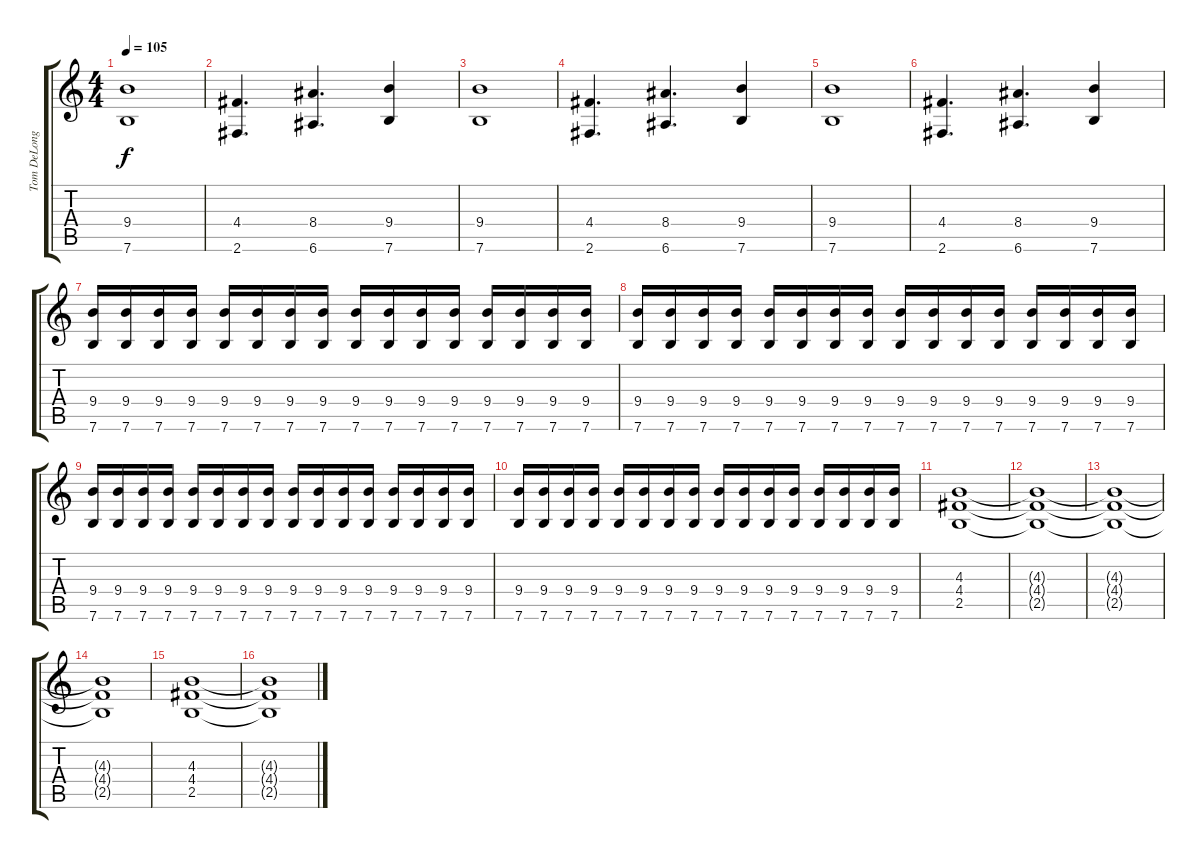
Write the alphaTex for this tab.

\track ("Tom DeLonge (1st Guitar)" "Tom DeLong") {instrument overdrivenguitar}
\staff {score tabs}
\tuning (E4 B3 G3 D3 A2 E2) {hide}
\ts (4 4)
\tempo 105
\clef g2
\ks c
(9.4 7.6).1{dy f} |
(4.4 2.6).4{d} (8.4 6.6).4{d} (9.4 7.6).4 |
(9.4 7.6).1 |
(4.4 2.6).4{d} (8.4 6.6).4{d} (9.4 7.6).4 |
(9.4 7.6).1 |
(4.4 2.6).4{d} (8.4 6.6).4{d} (9.4 7.6).4 |
(9.4 7.6).16 (9.4 7.6).16 (9.4 7.6).16 (9.4 7.6).16 (9.4 7.6).16 (9.4 7.6).16 (9.4 7.6).16 (9.4 7.6).16 (9.4 7.6).16 (9.4 7.6).16 (9.4 7.6).16 (9.4 7.6).16 (9.4 7.6).16 (9.4 7.6).16 (9.4 7.6).16 (9.4 7.6).16 |
(9.4 7.6).16 (9.4 7.6).16 (9.4 7.6).16 (9.4 7.6).16 (9.4 7.6).16 (9.4 7.6).16 (9.4 7.6).16 (9.4 7.6).16 (9.4 7.6).16 (9.4 7.6).16 (9.4 7.6).16 (9.4 7.6).16 (9.4 7.6).16 (9.4 7.6).16 (9.4 7.6).16 (9.4 7.6).16 |
(9.4 7.6).16 (9.4 7.6).16 (9.4 7.6).16 (9.4 7.6).16 (9.4 7.6).16 (9.4 7.6).16 (9.4 7.6).16 (9.4 7.6).16 (9.4 7.6).16 (9.4 7.6).16 (9.4 7.6).16 (9.4 7.6).16 (9.4 7.6).16 (9.4 7.6).16 (9.4 7.6).16 (9.4 7.6).16 |
(9.4 7.6).16 (9.4 7.6).16 (9.4 7.6).16 (9.4 7.6).16 (9.4 7.6).16 (9.4 7.6).16 (9.4 7.6).16 (9.4 7.6).16 (9.4 7.6).16 (9.4 7.6).16 (9.4 7.6).16 (9.4 7.6).16 (9.4 7.6).16 (9.4 7.6).16 (9.4 7.6).16 (9.4 7.6).16 |
(4.3 4.4 2.5).1 |
(4.3{t} 4.4{t} 2.5{t}).1 |
(4.3{t} 4.4{t} 2.5{t}).1 |
(4.3{t} 4.4{t} 2.5{t}).1 |
(4.3 4.4 2.5).1 |
(4.3{t} 4.4{t} 2.5{t}).1
